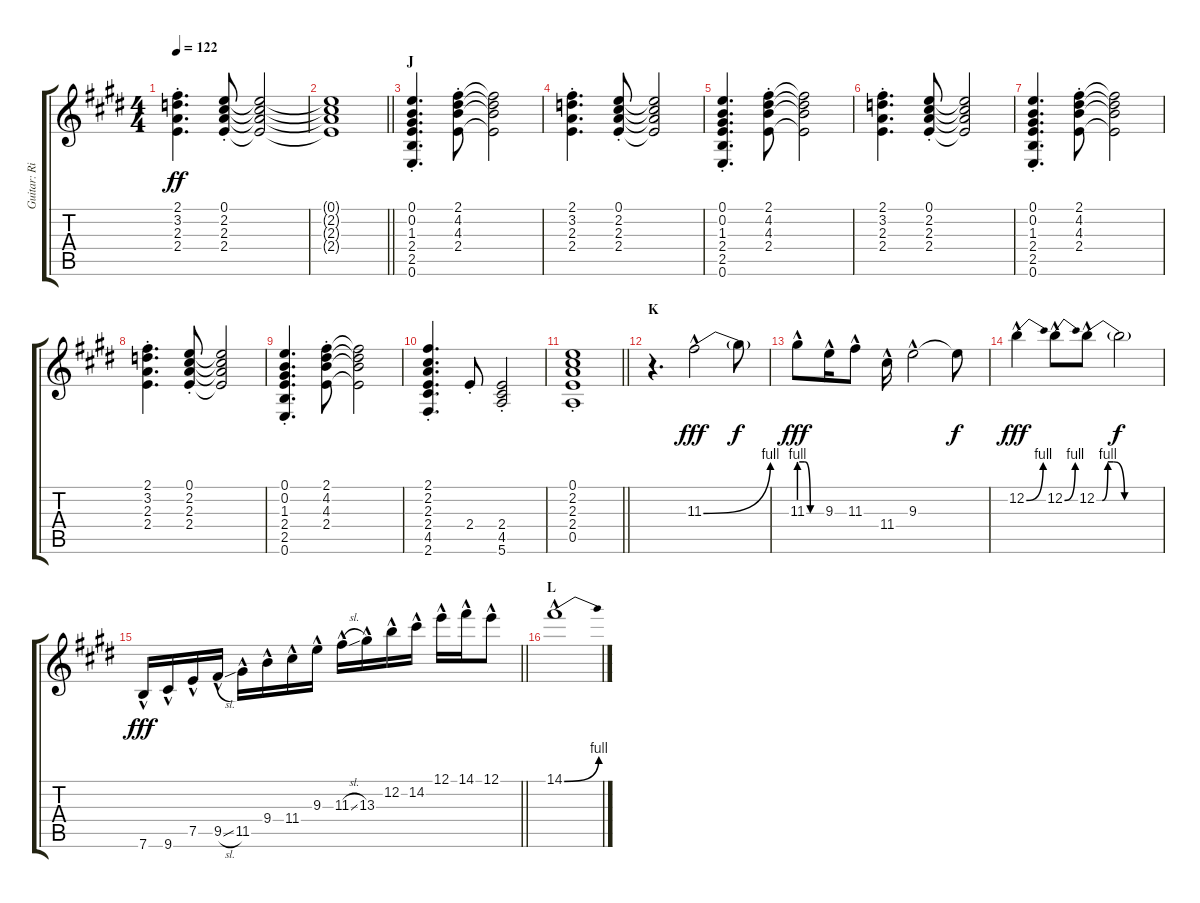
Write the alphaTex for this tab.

\track ("Guitar: Rik" "Guitar: Ri") {instrument distortionguitar}
\staff {score tabs}
\tuning (E4 B3 G3 D3 A2 E2) {hide}
\ts (4 4)
\tempo 122
\clef g2
\ks e
(2.1{st} 3.2{st} 2.3{st} 2.4{st}).4{d dy ff} (0.1{st} 2.2{st} 2.3{st} 2.4{st}).8 (0.1{t} 2.2{t} 2.3{t} 2.4{t}).2 |
\barLineRight lightlight
(0.1{t} 2.2{t} 2.3{t} 2.4{t}).1 |
\section ("" "J")
(0.1{st} 0.2{st} 1.3{st} 2.4{st} 2.5{st} 0.6{st}).4{d} (2.1{st} 4.2{st} 4.3{st} 2.4{st}).8 (2.1{t} 4.2{t} 4.3{t} 2.4{t}).2 |
(2.1{st} 3.2{st} 2.3{st} 2.4{st}).4{d} (0.1{st} 2.2{st} 2.3{st} 2.4{st}).8 (0.1{t} 2.2{t} 2.3{t} 2.4{t}).2 |
(0.1{st} 0.2{st} 1.3{st} 2.4{st} 2.5{st} 0.6{st}).4{d} (2.1{st} 4.2{st} 4.3{st} 2.4{st}).8 (2.1{t} 4.2{t} 4.3{t} 2.4{t}).2 |
(2.1{st} 3.2{st} 2.3{st} 2.4{st}).4{d} (0.1{st} 2.2{st} 2.3{st} 2.4{st}).8 (0.1{t} 2.2{t} 2.3{t} 2.4{t}).2 |
(0.1{st} 0.2{st} 1.3{st} 2.4{st} 2.5{st} 0.6{st}).4{d} (2.1{st} 4.2{st} 4.3{st} 2.4{st}).8 (2.1{t} 4.2{t} 4.3{t} 2.4{t}).2 |
(2.1{st} 3.2{st} 2.3{st} 2.4{st}).4{d} (0.1{st} 2.2{st} 2.3{st} 2.4{st}).8 (0.1{t} 2.2{t} 2.3{t} 2.4{t}).2 |
(0.1{st} 0.2{st} 1.3{st} 2.4{st} 2.5{st} 0.6{st}).4{d} (2.1{st} 4.2{st} 4.3{st} 2.4{st}).8 (2.1{t} 4.2{t} 4.3{t} 2.4{t}).2 |
(2.1{st} 2.2{st} 2.3{st} 2.4{st} 4.5{st} 2.6{st}).4{d} 2.4{st}.8 (2.4{st} 4.5{st} 5.6{st}).2 |
\barLineRight lightlight
(0.1{st} 2.2{st} 2.3{st} 2.4{st} 0.5{st}).1 |
\section ("" "K")
r.4{d} 11.3{be (bend 0 0 60 4) hac}.2{dy fff} 11.3{t}.8{dy f} |
11.3{be (custom 0 4 15 4 30 0 60 0) hac}.8{dy fff} 9.3{hac}.16 11.3{hac}.8 11.4{hac}.16 9.3{hac}.2 9.3{t}.8{dy f} |
12.2{be (bend 0 0 60 4) hac}.4{dy fff} 12.2{be (bend 0 0 60 4) hac}.8 12.2{be (custom 0 0 5 0 10 4 15 4 25 0 30 0 60 0) hac}.8 12.2{t}.2{dy f} |
\barLineRight lightlight
7.6{hac}.16{dy fff} 9.6{hac}.16 7.5{hac}.16 9.5{sl hac}.16 11.5{hac}.16 9.4{hac}.16 11.4{hac}.16 9.3{hac}.16 11.3{sl hac}.16 13.3{hac}.16 12.2{hac}.16 14.2{hac}.16 12.1{hac}.16 14.1{hac}.16 12.1{hac}.8 |
\section ("" "L")
14.1{be (bend 0 0 60 4) hac}.1
